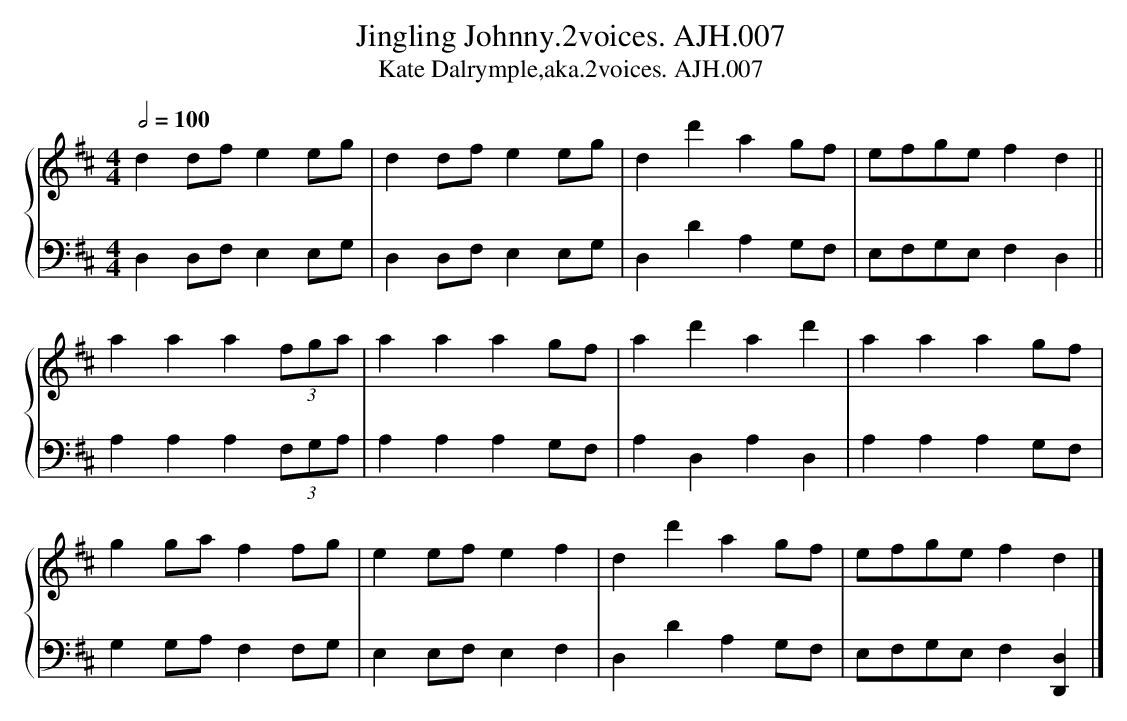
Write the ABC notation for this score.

X:1
T:Jingling Johnny.2voices. AJH.007
T:Kate Dalrymple,aka.2voices. AJH.007
M:4/4
L:1/8
Q:1/2=100
V:1 clef=treble
V:2 clef=bass
%%staves {1 2}
K:D
[V:1] d2 df e2 eg | d2df e2eg | d2d'2 a2gf | efge f2d2 ||
[V:2] D,2 D,F, E,2 E,G, | D,2D,F, E,2 E,G, |\
D,2D2 A,2 G,F, | E,F,G,E, F,2D,2 ||
[V:1] a2a2 a2 (3fga | a2a2 a2gf | a2d'2 a2d'2 | a2a2 a2gf |
[V:2] A,2A,2 A,2 (3F,G,A, | A,2A,2 A,2G,F, |\
A,2D,2 A,2D,2 | A,2A,2 A,2G,F, |
[V:1] g2ga f2fg | e2ef e2f2 | d2d'2 a2gf | efgef2d2|]
[V:2] G,2G,A, F,2F,G, | E,2E,F, E,2F,2 |\
D,2D2 A,2G,F, | E,F,G,E, F,2[D,2D,,2]|]
